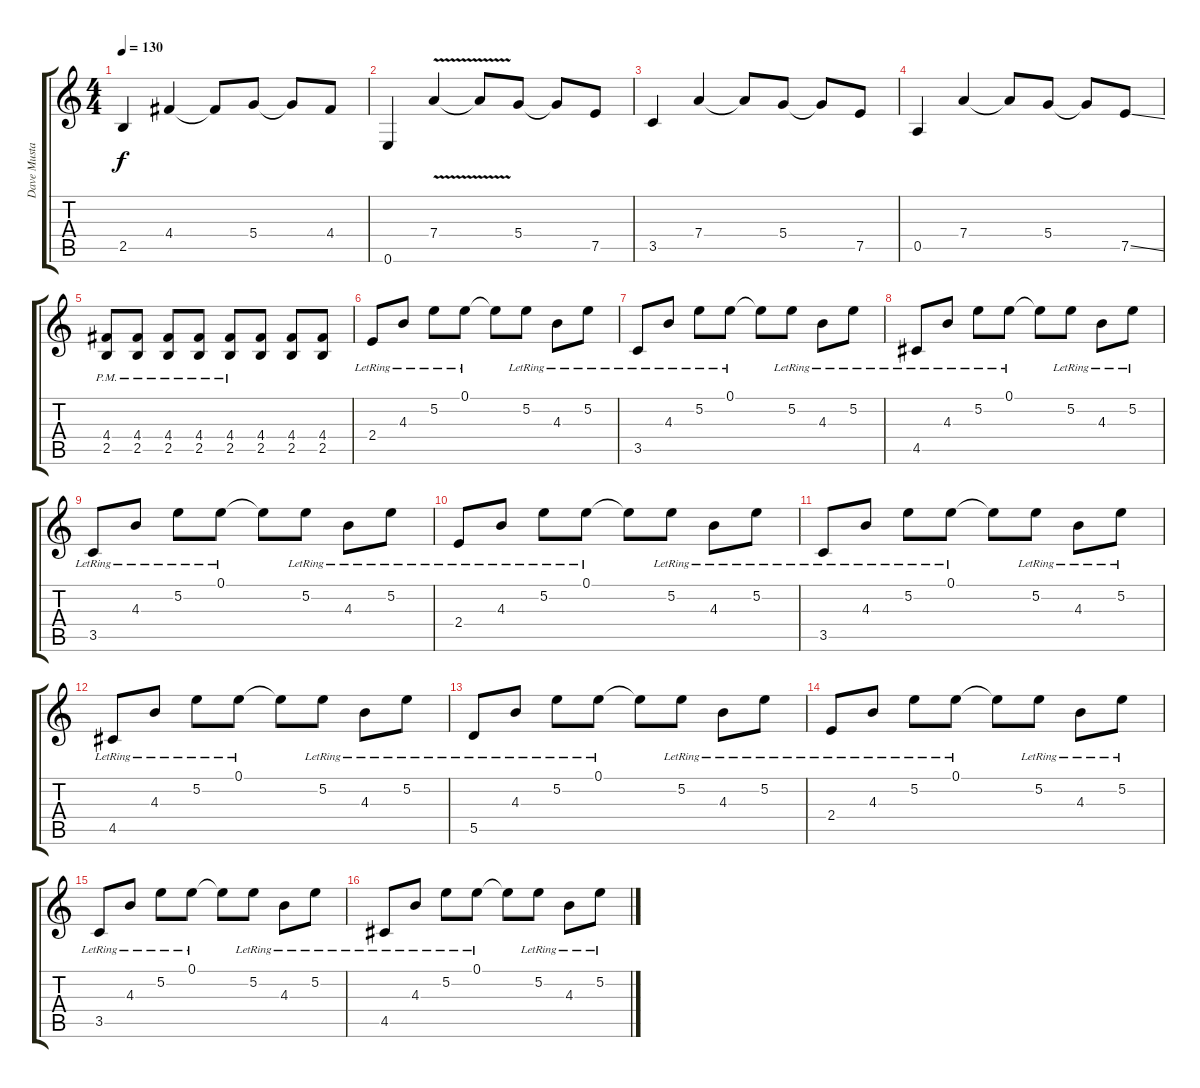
\track ("Dave Mustaine Rythm" "Dave Musta") {instrument distortionguitar}
\staff {score tabs}
\tuning (E4 B3 G3 D3 A2 E2) {hide}
\ts (4 4)
\tempo 130
\clef g2
\ks c
2.5.4{dy f} 4.4.4 4.4{t}.8 5.4.8 5.4{t}.8 4.4.8 |
0.6.4 7.4{v}.4 7.4{t}.8 5.4.8 5.4{t}.8 7.5.8 |
3.5.4 7.4.4 7.4{t}.8 5.4.8 5.4{t}.8 7.5.8 |
0.5.4 7.4.4 7.4{t}.8 5.4.8 5.4{t}.8 7.5{ss}.8 |
(4.4{pm} 2.5{pm}).8 (4.4{pm} 2.5{pm}).8 (4.4{pm} 2.5{pm}).8 (4.4{pm} 2.5{pm}).8 (4.4{pm} 2.5{pm}).8 (4.4 2.5).8 (4.4 2.5).8 (4.4 2.5).8 |
2.4{lr}.8 4.3{lr}.8 5.2{lr}.8 0.1{lr}.8 0.1{t}.8 5.2{lr}.8 4.3{lr}.8 5.2{lr}.8 |
3.5{lr}.8 4.3{lr}.8 5.2{lr}.8 0.1{lr}.8 0.1{t}.8 5.2{lr}.8 4.3{lr}.8 5.2{lr}.8 |
4.5{lr}.8 4.3{lr}.8 5.2{lr}.8 0.1{lr}.8 0.1{t}.8 5.2{lr}.8 4.3{lr}.8 5.2{lr}.8 |
3.5{lr}.8 4.3{lr}.8 5.2{lr}.8 0.1{lr}.8 0.1{t}.8 5.2{lr}.8 4.3{lr}.8 5.2{lr}.8 |
2.4{lr}.8 4.3{lr}.8 5.2{lr}.8 0.1{lr}.8 0.1{t}.8 5.2{lr}.8 4.3{lr}.8 5.2{lr}.8 |
3.5{lr}.8 4.3{lr}.8 5.2{lr}.8 0.1{lr}.8 0.1{t}.8 5.2{lr}.8 4.3{lr}.8 5.2{lr}.8 |
4.5{lr}.8 4.3{lr}.8 5.2{lr}.8 0.1{lr}.8 0.1{t}.8 5.2{lr}.8 4.3{lr}.8 5.2{lr}.8 |
5.5{lr}.8 4.3{lr}.8 5.2{lr}.8 0.1{lr}.8 0.1{t}.8 5.2{lr}.8 4.3{lr}.8 5.2{lr}.8 |
2.4{lr}.8 4.3{lr}.8 5.2{lr}.8 0.1{lr}.8 0.1{t}.8 5.2{lr}.8 4.3{lr}.8 5.2{lr}.8 |
3.5{lr}.8 4.3{lr}.8 5.2{lr}.8 0.1{lr}.8 0.1{t}.8 5.2{lr}.8 4.3{lr}.8 5.2{lr}.8 |
4.5{lr}.8 4.3{lr}.8 5.2{lr}.8 0.1{lr}.8 0.1{t}.8 5.2{lr}.8 4.3{lr}.8 5.2{lr}.8
